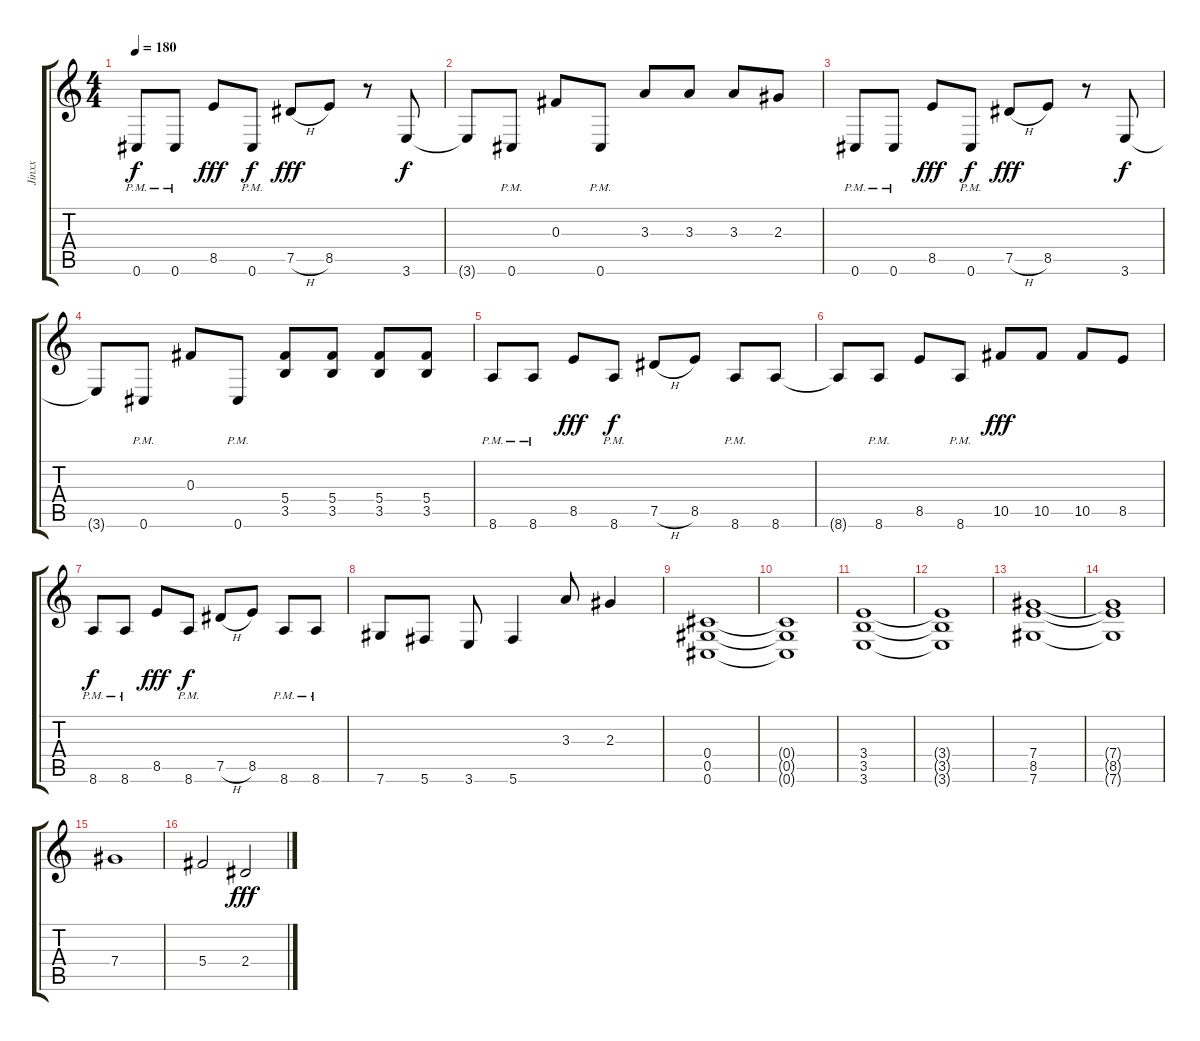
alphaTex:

\track ("Jinxx" "Jinxx") {instrument distortionguitar}
\staff {score tabs}
\tuning (Eb4 Bb3 Gb3 Db3 Ab2 Db2) {hide}
\ts (4 4)
\tempo 180
\clef g2
\ks c
0.6{pm}.8{dy f} 0.6{pm}.8 8.5.8{dy fff} 0.6{pm}.8{dy f} 7.5{h}.8{dy fff} 8.5.8 r.8 3.6.8{dy f} |
3.6{t}.8 0.6{pm}.8 0.3.8 0.6{pm}.8 3.3.8 3.3.8 3.3.8 2.3.8 |
0.6{pm}.8 0.6{pm}.8 8.5.8{dy fff} 0.6{pm}.8{dy f} 7.5{h}.8{dy fff} 8.5.8 r.8 3.6.8{dy f} |
3.6{t}.8 0.6{pm}.8 0.3.8 0.6{pm}.8 (5.4 3.5).8 (5.4 3.5).8 (5.4 3.5).8 (5.4 3.5).8 |
8.6{pm}.8 8.6{pm}.8 8.5.8{dy fff} 8.6{pm}.8{dy f} 7.5{h}.8 8.5.8 8.6{pm}.8 8.6.8 |
8.6{t}.8 8.6{pm}.8 8.5.8 8.6{pm}.8 10.5.8{dy fff} 10.5.8 10.5.8 8.5.8 |
8.6{pm}.8{dy f} 8.6{pm}.8 8.5.8{dy fff} 8.6{pm}.8{dy f} 7.5{h}.8 8.5.8 8.6{pm}.8 8.6{pm}.8 |
7.6.8 5.6.8 3.6.8 5.6.4 3.3.8 2.3.4 |
(0.4 0.5 0.6).1 |
(0.4{t} 0.5{t} 0.6{t}).1 |
(3.4 3.5 3.6).1 |
(3.4{t} 3.5{t} 3.6{t}).1 |
(7.4 8.5 7.6).1 |
(7.4{t} 8.5{t} 7.6{t}).1 |
7.4.1 |
5.4.2 2.4.2{dy fff}
